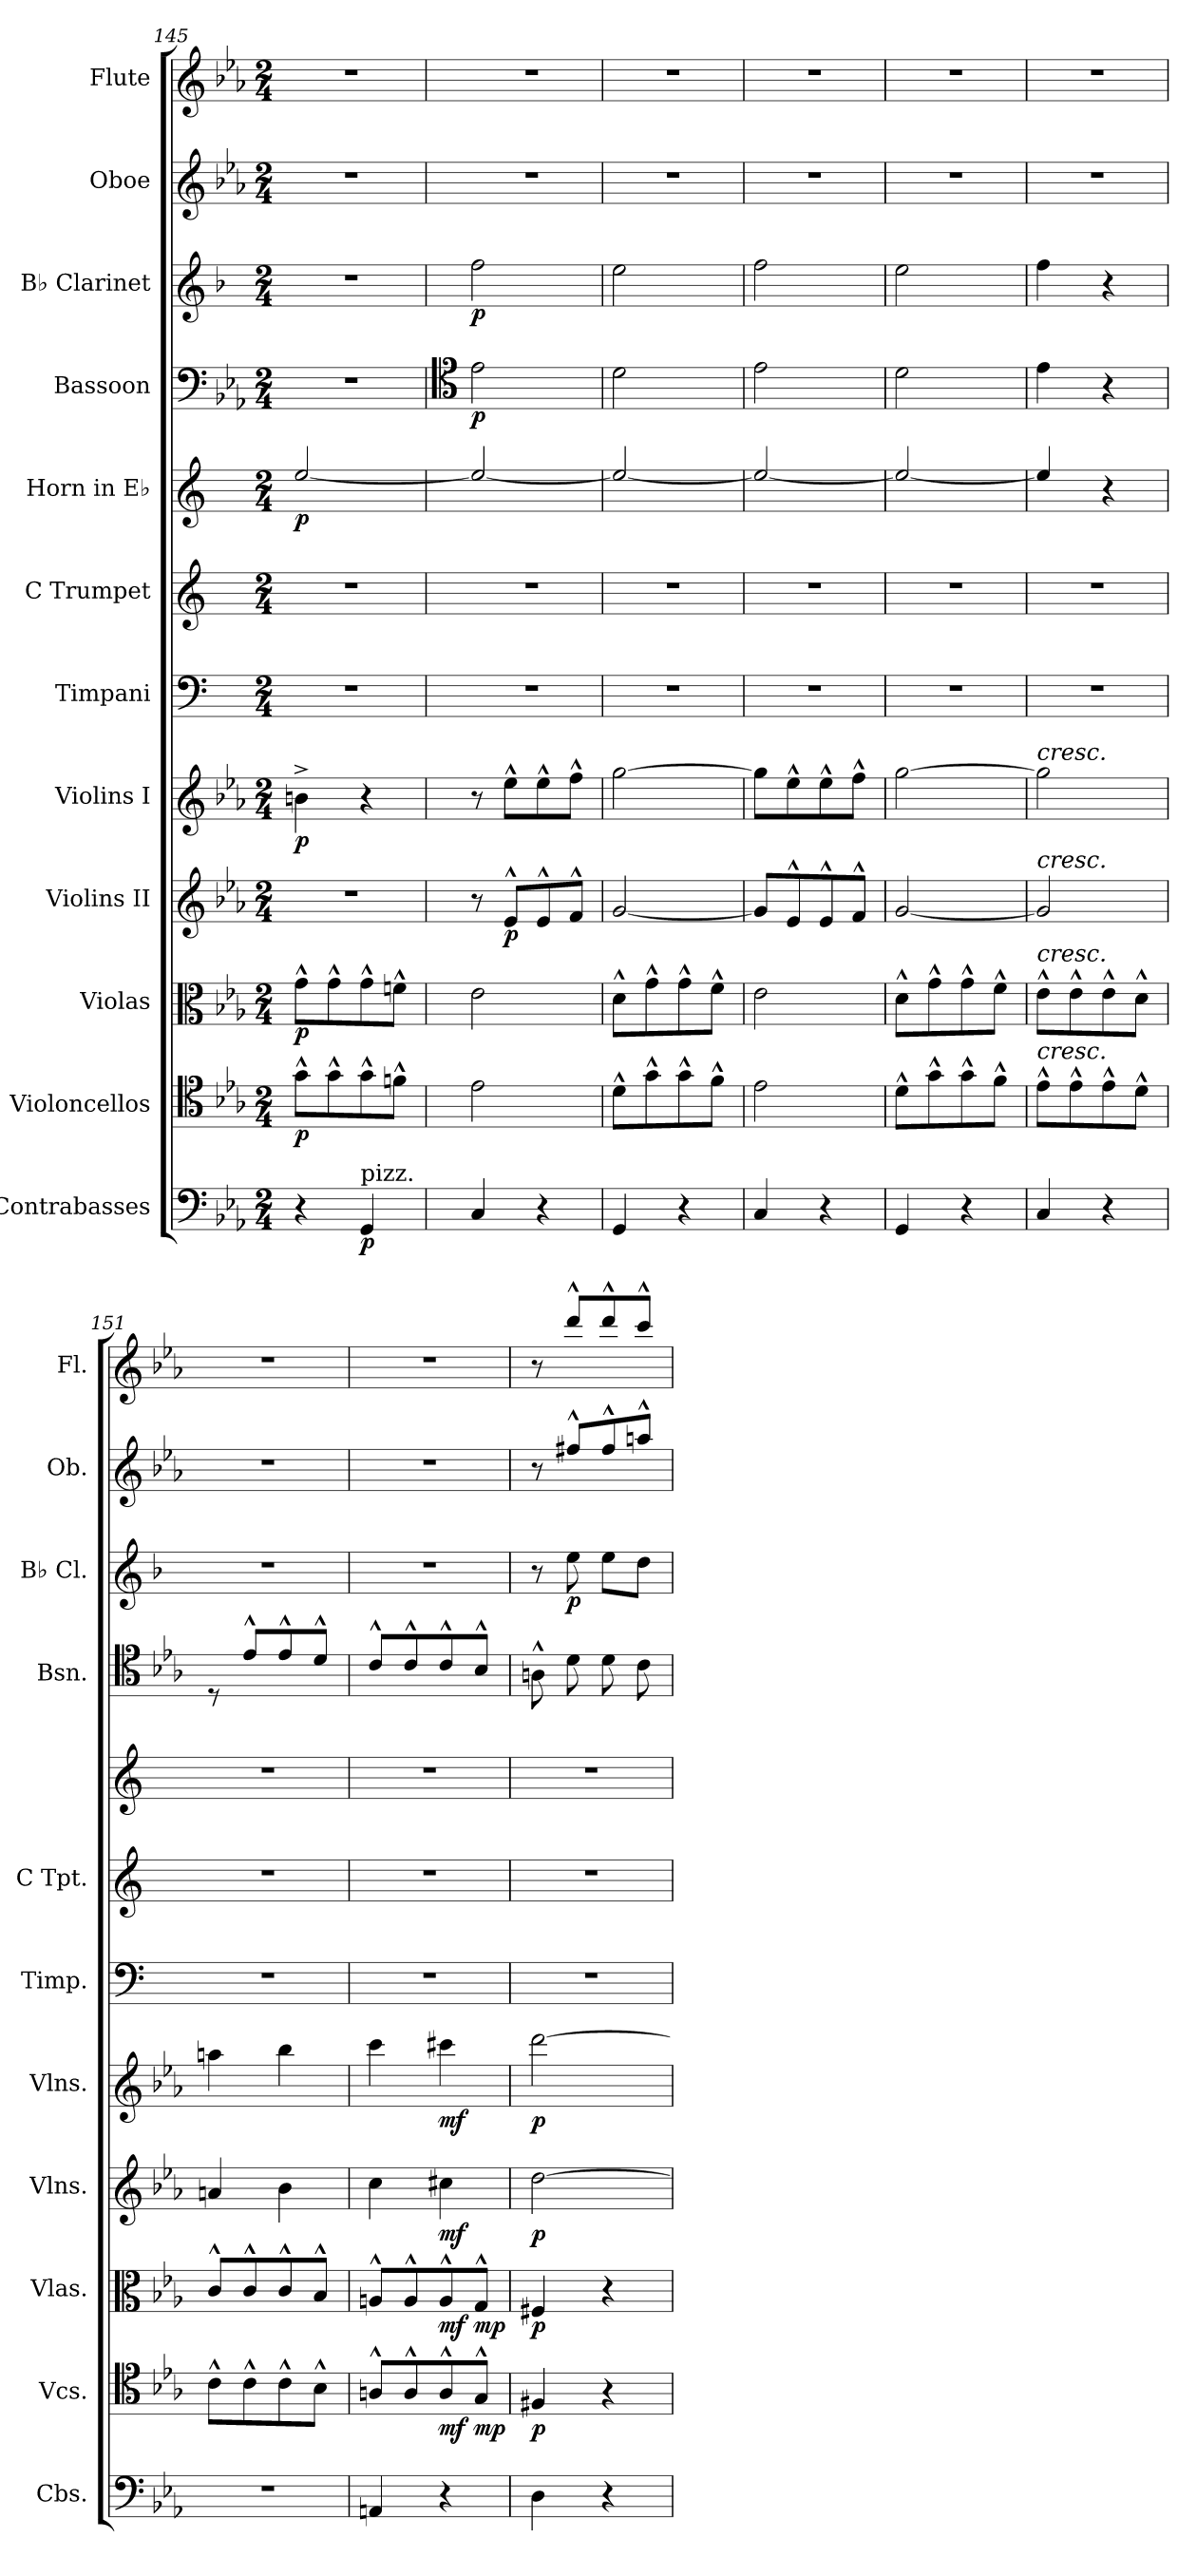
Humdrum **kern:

**kern	**dynam	**kern	**dynam	**kern	**dynam	**kern	**dynam	**kern	**dynam	**kern	**kern	**kern	**dynam	**kern	**dynam	**kern	**dynam	**kern	**kern
*part12	*part12	*part11	*part11	*part10	*part10	*part9	*part9	*part8	*part8	*part7	*part6	*part5	*part5	*part4	*part4	*part3	*part3	*part2	*part1
*staff12	*staff12	*staff11	*staff11	*staff10	*staff10	*staff9	*staff9	*staff8	*staff8	*staff7	*staff6	*staff5	*staff5	*staff4	*staff4	*staff3	*staff3	*staff2	*staff1
*I"Contrabasses	*	*I"Violoncellos	*	*I"Violas	*	*I"Violins II	*	*I"Violins I	*	*I"Timpani	*I"C Trumpet	*I"Horn in E♭	*	*I"Bassoon	*	*I"B♭ Clarinet	*	*I"Oboe	*I"Flute
*I'Cbs.	*	*I'Vcs.	*	*I'Vlas.	*	*I'Vlns.	*	*I'Vlns.	*	*I'Timp.	*I'C Tpt.	*	*	*I'Bsn.	*	*I'B♭ Cl.	*	*I'Ob.	*I'Fl.
*clefF4	*	*clefC4	*	*clefC3	*	*clefG2	*	*clefG2	*	*clefF4	*clefG2	*clefG2	*	*clefF4	*	*clefG2	*	*clefG2	*clefG2
*ITrd7c12	*	*	*	*	*	*	*	*	*	*	*	*ITrd4c7	*	*	*	*ITrd1c2	*	*	*
*k[b-e-a-]	*	*k[b-e-a-]	*	*k[b-e-a-]	*	*k[b-e-a-]	*	*k[b-e-a-]	*	*k[]	*k[]	*k[b-]	*	*k[b-e-a-]	*	*k[b-e-a-]	*	*k[b-e-a-]	*k[b-e-a-]
*M2/4	*	*M2/4	*	*M2/4	*	*M2/4	*	*M2/4	*	*M2/4	*M2/4	*M2/4	*	*M2/4	*	*M2/4	*	*M2/4	*M2/4
=145	=145	=145	=145	=145	=145	=145	=145	=145	=145	=145	=145	=145	=145	=145	=145	=145	=145	=145	=145
!	!	!	!LO:DY:b	!	!LO:DY:b	!	!	!	!LO:DY:b	!	!	!	!LO:DY:b	!	!	!	!	!	!
4r	.	8g^^\L	p	8g^^\L	p	2r	.	4bn^\	p	2r	2r	[2a/	p	2r	.	2r	.	2r	2r
.	.	8g^^\	.	8g^^\	.	.	.	.	.	.	.	.	.	.	.	.	.	.	.
!LO:TX:a:t=pizz.	!	!	!	!	!	!	!	!	!	!	!	!	!	!	!	!	!	!	!
!	!LO:DY:b	!	!	!	!	!	!	!	!	!	!	!	!	!	!	!	!	!	!
4GGG/	p	8g^^\	.	8g^^\	.	.	.	4r	.	.	.	.	.	.	.	.	.	.	.
.	.	8fn^^\J	.	8fn^^\J	.	.	.	.	.	.	.	.	.	.	.	.	.	.	.
=146	=146	=146	=146	=146	=146	=146	=146	=146	=146	=146	=146	=146	=146	=146	=146	=146	=146	=146	=146
*	*	*	*	*	*	*	*	*	*	*	*	*	*	*clefC4	*	*	*	*	*
!	!	!	!	!	!	!	!	!	!	!	!	!	!	!	!LO:DY:b	!	!LO:DY:b	!	!
4CC/	.	2e-\	.	2e-\	.	8r	.	8r	.	2r	2r	2a/_	.	2e-\	p	2ee-\	p	2r	2r
!	!	!	!	!	!	!	!LO:DY:b	!	!	!	!	!	!	!	!	!	!	!	!
.	.	.	.	.	.	8e-^^/L	p	8ee-^^\L	.	.	.	.	.	.	.	.	.	.	.
4r	.	.	.	.	.	8e-^^/	.	8ee-^^\	.	.	.	.	.	.	.	.	.	.	.
.	.	.	.	.	.	8f^^/J	.	8ff^^\J	.	.	.	.	.	.	.	.	.	.	.
=147	=147	=147	=147	=147	=147	=147	=147	=147	=147	=147	=147	=147	=147	=147	=147	=147	=147	=147	=147
4GGG/	.	8d^^\L	.	8d^^\L	.	[2g/	.	[2gg\	.	2r	2r	2a/_	.	2d\	.	2dd\	.	2r	2r
.	.	8g^^\	.	8g^^\	.	.	.	.	.	.	.	.	.	.	.	.	.	.	.
4r	.	8g^^\	.	8g^^\	.	.	.	.	.	.	.	.	.	.	.	.	.	.	.
.	.	8f^^\J	.	8f^^\J	.	.	.	.	.	.	.	.	.	.	.	.	.	.	.
=148	=148	=148	=148	=148	=148	=148	=148	=148	=148	=148	=148	=148	=148	=148	=148	=148	=148	=148	=148
4CC/	.	2e-\	.	2e-\	.	8g/L]	.	8gg\L]	.	2r	2r	2a/_	.	2e-\	.	2ee-\	.	2r	2r
.	.	.	.	.	.	8e-^^/	.	8ee-^^\	.	.	.	.	.	.	.	.	.	.	.
4r	.	.	.	.	.	8e-^^/	.	8ee-^^\	.	.	.	.	.	.	.	.	.	.	.
.	.	.	.	.	.	8f^^/J	.	8ff^^\J	.	.	.	.	.	.	.	.	.	.	.
=149	=149	=149	=149	=149	=149	=149	=149	=149	=149	=149	=149	=149	=149	=149	=149	=149	=149	=149	=149
4GGG/	.	8d^^\L	.	8d^^\L	.	[2g/	.	[2gg\	.	2r	2r	2a/_	.	2d\	.	2dd\	.	2r	2r
.	.	8g^^\	.	8g^^\	.	.	.	.	.	.	.	.	.	.	.	.	.	.	.
4r	.	8g^^\	.	8g^^\	.	.	.	.	.	.	.	.	.	.	.	.	.	.	.
.	.	8f^^\J	.	8f^^\J	.	.	.	.	.	.	.	.	.	.	.	.	.	.	.
=150	=150	=150	=150	=150	=150	=150	=150	=150	=150	=150	=150	=150	=150	=150	=150	=150	=150	=150	=150
!	!	!	!	!	!	!	!	!LO:TX:a:i:t=cresc.	!	!	!	!	!	!	!	!	!	!	!
!	!	!	!	!	!	!LO:TX:a:i:t=cresc.	!	!	!	!	!	!	!	!	!	!	!	!	!
!	!	!	!	!LO:TX:a:i:t=cresc.	!	!	!	!	!	!	!	!	!	!	!	!	!	!	!
!	!	!LO:TX:a:i:t=cresc.	!	!	!	!	!	!	!	!	!	!	!	!	!	!	!	!	!
4CC/	.	8e-^^\L	.	8e-^^\L	.	2g/]	.	2gg\]	.	2r	2r	4a/]	.	4e-\	.	4ee-\	.	2r	2r
.	.	8e-^^\	.	8e-^^\	.	.	.	.	.	.	.	.	.	.	.	.	.	.	.
4r	.	8e-^^\	.	8e-^^\	.	.	.	.	.	.	.	4r	.	4r	.	4r	.	.	.
.	.	8d^^\J	.	8d^^\J	.	.	.	.	.	.	.	.	.	.	.	.	.	.	.
=151	=151	=151	=151	=151	=151	=151	=151	=151	=151	=151	=151	=151	=151	=151	=151	=151	=151	=151	=151
2r	.	8c^^\L	.	8c^^/L	.	4an/	.	4aan\	.	2r	2r	2r	.	8rD	.	2r	.	2r	2r
.	.	8c^^\	.	8c^^/	.	.	.	.	.	.	.	.	.	8e-^^/L	.	.	.	.	.
.	.	8c^^\	.	8c^^/	.	4b-\	.	4bb-\	.	.	.	.	.	8e-^^/	.	.	.	.	.
.	.	8B-^^\J	.	8B-^^/J	.	.	.	.	.	.	.	.	.	8d^^/J	.	.	.	.	.
=152	=152	=152	=152	=152	=152	=152	=152	=152	=152	=152	=152	=152	=152	=152	=152	=152	=152	=152	=152
4AAAn/	.	8An^^/L	.	8An^^/L	.	4cc\	.	4ccc\	.	2r	2r	2r	.	8c^^/L	.	2r	.	2r	2r
.	.	8A^^/	.	8A^^/	.	.	.	.	.	.	.	.	.	8c^^/	.	.	.	.	.
!	!	!	!LO:DY:b	!	!LO:DY:b	!	!LO:DY:b	!	!LO:DY:b	!	!	!	!	!	!	!	!	!	!
4r	.	8A^^/	mf	8A^^/	mf	4cc#X\	mf	4ccc#X\	mf	.	.	.	.	8c^^/	.	.	.	.	.
!	!	!	!LO:DY:b	!	!LO:DY:b	!	!	!	!	!	!	!	!	!	!	!	!	!	!
.	.	8G^^/J	mp	8G^^/J	mp	.	.	.	.	.	.	.	.	8B-^^/J	.	.	.	.	.
!!LO:PB:g=z
=153	=153	=153	=153	=153	=153	=153	=153	=153	=153	=153	=153	=153	=153	=153	=153	=153	=153	=153	=153
!	!	!	!LO:DY:b	!	!LO:DY:b	!	!LO:DY:b	!	!LO:DY:b	!	!	!	!	!	!	!	!	!	!
4DD\	.	4F#X/	p	4F#X/	p	[2dd\	p	[2ddd\	p	2r	2r	2r	.	8An^^\L	.	8r	.	8r	8r
!	!	!	!	!	!	!	!	!	!	!	!	!	!	!	!	!	!LO:DY:b	!	!
.	.	.	.	.	.	.	.	.	.	.	.	.	.	8d\	.	8dd\	p	8ff#X^^/L	8ddd^^/L
4r	.	4r	.	4r	.	.	.	.	.	.	.	.	.	8d\	.	8dd\L	.	8ff#^^/	8ddd^^/
.	.	.	.	.	.	.	.	.	.	.	.	.	.	8c\	.	8cc\J	.	8aan^^/J	8ccc^^/J
=	=	=	=	=	=	=	=	=	=	=	=	=	=	=	=	=	=	=	=
*-	*-	*-	*-	*-	*-	*-	*-	*-	*-	*-	*-	*-	*-	*-	*-	*-	*-	*-	*-
